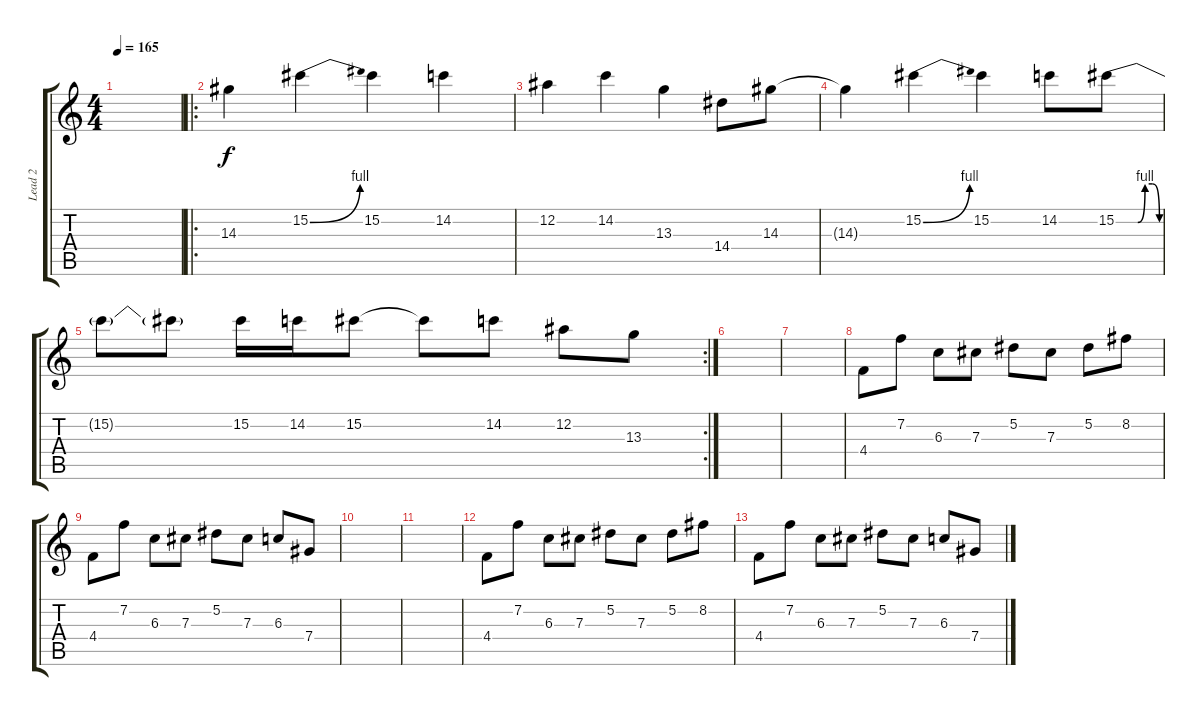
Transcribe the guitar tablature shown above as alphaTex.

\track ("Lead 2" "Lead 2") {instrument overdrivenguitar}
\staff {score tabs}
\tuning (Eb4 Bb3 Gb3 Db3 Ab2 Eb2) {hide}
\ts (4 4)
\tempo 165
\clef g2
\ks c
|
\ro
14.3.4 15.2{be (bend 0 0 60 4)}.4 15.2.4 14.2.4 |
12.2.4 14.2.4 13.3.4 14.4.8 14.3.8 |
14.3{t}.4 15.2{be (bend 0 0 60 4)}.4 15.2.4 14.2.8 15.2{be (custom 0 0 30 0 40 4 50 4 60 0)}.8 |
\rc 2
15.2{t}.8 15.2{t}.8 15.2.16 14.2.16 15.2.8 15.2{t}.8 14.2.8 12.2.8 13.3.8 |
|
|
4.4.8 7.2.8 6.3.8 7.3.8 5.2.8 7.3.8 5.2.8 8.2.8 |
4.4.8 7.2.8 6.3.8 7.3.8 5.2.8 7.3.8 6.3.8 7.4.8 |
|
|
4.4.8 7.2.8 6.3.8 7.3.8 5.2.8 7.3.8 5.2.8 8.2.8 |
4.4.8 7.2.8 6.3.8 7.3.8 5.2.8 7.3.8 6.3.8 7.4.8
